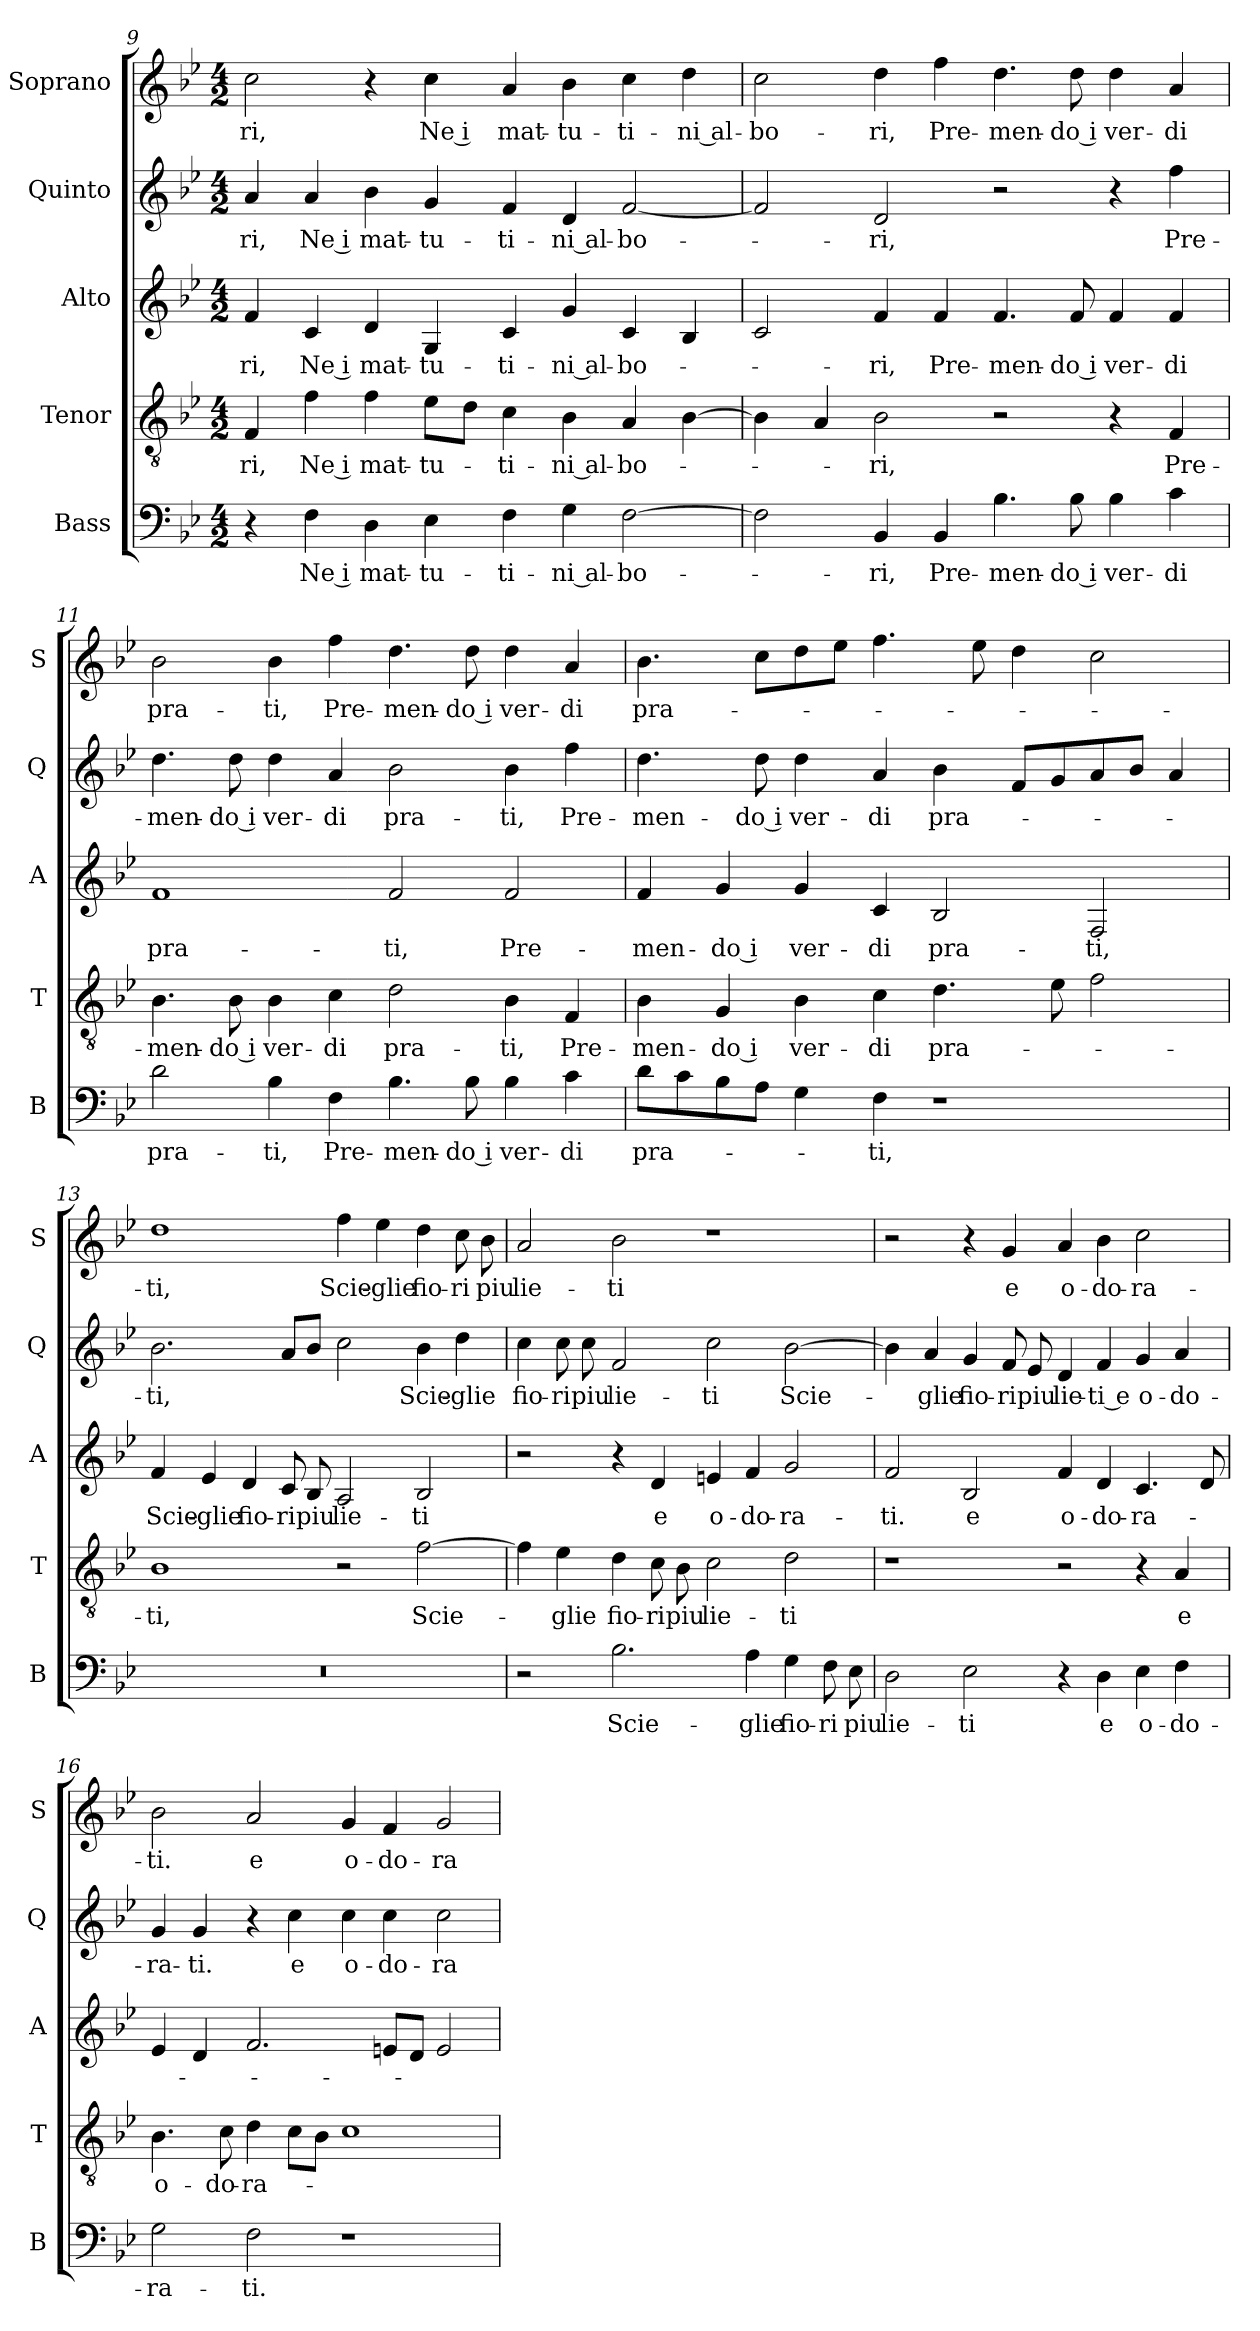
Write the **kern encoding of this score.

**kern	**text	**kern	**text	**kern	**text	**kern	**text	**kern	**text
*part5	*part5	*part4	*part4	*part3	*part3	*part2	*part2	*part1	*part1
*staff5	*staff5	*staff4	*staff4	*staff3	*staff3	*staff2	*staff2	*staff1	*staff1
*I"Bass	*	*I"Tenor	*	*I"Alto	*	*I"Quinto	*	*I"Soprano	*
*I'B	*	*I'T	*	*I'A	*	*I'Q	*	*I'S	*
*clefF4	*	*clefGv2	*	*clefG2	*	*clefG2	*	*clefG2	*
*k[b-e-]	*	*k[b-e-]	*	*k[b-e-]	*	*k[b-e-]	*	*k[b-e-]	*
*B-:	*	*B-:	*	*B-:	*	*B-:	*	*B-:	*
*M4/2	*	*M4/2	*	*M4/2	*	*M4/2	*	*M4/2	*
=9	=9	=9	=9	=9	=9	=9	=9	=9	=9
!	!	!	!LO:LY:b	!	!LO:LY:b	!	!LO:LY:b	!	!LO:LY:b
4r	.	4F/	-ri,	4f/	-ri,	4a/	-ri,	2cc\	-ri,
!	!LO:LY:b	!	!LO:LY:b	!	!LO:LY:b	!	!LO:LY:b	!	!
4F\	Ne i	4f\	Ne i	4c/	Ne i	4a/	Ne i	.	.
!	!LO:LY:b	!	!LO:LY:b	!	!LO:LY:b	!	!LO:LY:b	!	!
4D\	mat-	4f\	mat-	4d/	mat-	4b-\	mat-	4r	.
!	!LO:LY:b	!	!LO:LY:b	!	!LO:LY:b	!	!LO:LY:b	!	!LO:LY:b
4E-\	-tu-	8e-\L	-tu-	4G/	-tu-	4g/	-tu-	4cc\	Ne i
.	.	8d\J	.	.	.	.	.	.	.
!	!LO:LY:b	!	!LO:LY:b	!	!LO:LY:b	!	!LO:LY:b	!	!LO:LY:b
4F\	-ti-	4c\	-ti-	4c/	-ti-	4f/	-ti-	4a/	mat-
!	!LO:LY:b	!	!LO:LY:b	!	!LO:LY:b	!	!LO:LY:b	!	!LO:LY:b
4G\	-ni al-	4B-\	-ni al-	4g/	-ni al-	4d/	-ni al-	4b-\	-tu-
!	!LO:LY:b	!	!LO:LY:b	!	!LO:LY:b	!	!LO:LY:b	!	!LO:LY:b
[2F\	-bo-	4A/	-bo-	4c/	-bo-	[2f/	-bo-	4cc\	-ti-
!	!	!	!	!	!	!	!	!	!LO:LY:b
.	.	[4B-\	.	4B-/	.	.	.	4dd\	-ni al-
!!LO:LB:g=z
=10	=10	=10	=10	=10	=10	=10	=10	=10	=10
!	!	!	!	!	!	!	!	!	!LO:LY:b
2F\]	.	4B-\]	.	2c/	.	2f/]	.	2cc\	-bo-
.	.	4A/	.	.	.	.	.	.	.
!	!LO:LY:b	!	!LO:LY:b	!	!LO:LY:b	!	!LO:LY:b	!	!LO:LY:b
4BB-/	-ri,	2B-\	-ri,	4f/	-ri,	2d/	-ri,	4dd\	-ri,
!	!LO:LY:b	!	!	!	!LO:LY:b	!	!	!	!LO:LY:b
4BB-/	Pre-	.	.	4f/	Pre-	.	.	4ff\	Pre-
!	!LO:LY:b	!	!	!	!LO:LY:b	!	!	!	!LO:LY:b
4.B-\	-men-	2r	.	4.f/	-men-	2r	.	4.dd\	-men-
!	!LO:LY:b	!	!	!	!LO:LY:b	!	!	!	!LO:LY:b
8B-\	-do i	.	.	8f/	-do i	.	.	8dd\	-do i
!	!LO:LY:b	!	!	!	!LO:LY:b	!	!	!	!LO:LY:b
4B-\	ver-	4r	.	4f/	ver-	4r	.	4dd\	ver-
!	!LO:LY:b	!	!LO:LY:b	!	!LO:LY:b	!	!LO:LY:b	!	!LO:LY:b
4c\	-di	4F/	Pre-	4f/	-di	4ff\	Pre-	4a/	-di
=11	=11	=11	=11	=11	=11	=11	=11	=11	=11
!	!LO:LY:b	!	!LO:LY:b	!	!LO:LY:b	!	!LO:LY:b	!	!LO:LY:b
2d\	pra-	4.B-\	-men-	1f	pra-	4.dd\	-men-	2b-\	pra-
!	!	!	!LO:LY:b	!	!	!	!LO:LY:b	!	!
.	.	8B-\	-do i	.	.	8dd\	-do i	.	.
!	!LO:LY:b	!	!LO:LY:b	!	!	!	!LO:LY:b	!	!LO:LY:b
4B-\	-ti,	4B-\	ver-	.	.	4dd\	ver-	4b-\	-ti,
!	!LO:LY:b	!	!LO:LY:b	!	!	!	!LO:LY:b	!	!LO:LY:b
4F\	Pre-	4c\	-di	.	.	4a/	-di	4ff\	Pre-
!	!LO:LY:b	!	!LO:LY:b	!	!LO:LY:b	!	!LO:LY:b	!	!LO:LY:b
4.B-\	-men-	2d\	pra-	2f/	-ti,	2b-\	pra-	4.dd\	-men-
!	!LO:LY:b	!	!	!	!	!	!	!	!LO:LY:b
8B-\	-do i	.	.	.	.	.	.	8dd\	-do i
!	!LO:LY:b	!	!LO:LY:b	!	!LO:LY:b	!	!LO:LY:b	!	!LO:LY:b
4B-\	ver-	4B-\	-ti,	2f/	Pre-	4b-\	-ti,	4dd\	ver-
!	!LO:LY:b	!	!LO:LY:b	!	!	!	!LO:LY:b	!	!LO:LY:b
4c\	-di	4F/	Pre-	.	.	4ff\	Pre-	4a/	-di
=12	=12	=12	=12	=12	=12	=12	=12	=12	=12
!	!LO:LY:b	!	!LO:LY:b	!	!LO:LY:b	!	!LO:LY:b	!	!LO:LY:b
8d\L	pra-	4B-\	-men-	4f/	-men-	4.dd\	-men-	4.b-\	pra-
8c\	.	.	.	.	.	.	.	.	.
!	!	!	!LO:LY:b	!	!LO:LY:b	!	!	!	!
8B-\	.	4G/	-do i	4g/	-do i	.	.	.	.
!	!	!	!	!	!	!	!LO:LY:b	!	!
8A\J	.	.	.	.	.	8dd\	-do i	8cc\L	.
!	!	!	!LO:LY:b	!	!LO:LY:b	!	!LO:LY:b	!	!
4G\	.	4B-\	ver-	4g/	ver-	4dd\	ver-	8dd\	.
.	.	.	.	.	.	.	.	8ee-\J	.
!	!LO:LY:b	!	!LO:LY:b	!	!LO:LY:b	!	!LO:LY:b	!	!
4F\	-ti,	4c\	-di	4c/	-di	4a/	-di	4.ff\	.
!	!	!	!LO:LY:b	!	!LO:LY:b	!	!LO:LY:b	!	!
1r	.	4.d\	pra-	2B-/	pra-	4b-\	pra-	.	.
.	.	.	.	.	.	.	.	8ee-\	.
.	.	.	.	.	.	8f/L	.	4dd\	.
.	.	8e-\	.	.	.	8g/	.	.	.
!	!	!	!	!	!LO:LY:b	!	!	!	!
.	.	2f\	.	2F/	-ti,	8a/	.	2cc\	.
.	.	.	.	.	.	8b-/J	.	.	.
.	.	.	.	.	.	4a/	.	.	.
!!LO:LB:g=z
=13	=13	=13	=13	=13	=13	=13	=13	=13	=13
!	!	!	!LO:LY:b	!	!LO:LY:b	!	!LO:LY:b	!	!LO:LY:b
0r	.	1B-	-ti,	4f/	Scie-	2.b-\	-ti,	1dd	-ti,
!	!	!	!	!	!LO:LY:b	!	!	!	!
.	.	.	.	4e-/	-glie	.	.	.	.
!	!	!	!	!	!LO:LY:b	!	!	!	!
.	.	.	.	4d/	fio-	.	.	.	.
!	!	!	!	!	!LO:LY:b	!	!	!	!
.	.	.	.	8c/	-ri	8a/L	.	.	.
!	!	!	!	!	!LO:LY:b	!	!	!	!
.	.	.	.	8B-/	piu	8b-/J	.	.	.
!	!	!	!	!	!LO:LY:b	!	!	!	!LO:LY:b
.	.	2r	.	2A/	lie-	2cc\	.	4ff\	Scie-
!	!	!	!	!	!	!	!	!	!LO:LY:b
.	.	.	.	.	.	.	.	4ee-\	-glie
!	!	!	!LO:LY:b	!	!LO:LY:b	!	!LO:LY:b	!	!LO:LY:b
.	.	[2f\	Scie-	2B-/	-ti	4b-\	Scie-	4dd\	fio-
!	!	!	!	!	!	!	!LO:LY:b	!	!LO:LY:b
.	.	.	.	.	.	4dd\	-glie	8cc\	-ri
!	!	!	!	!	!	!	!	!	!LO:LY:b
.	.	.	.	.	.	.	.	8b-\	piu
=14	=14	=14	=14	=14	=14	=14	=14	=14	=14
!	!	!	!	!	!	!	!LO:LY:b	!	!LO:LY:b
2r	.	4f\]	.	2r	.	4cc\	fio-	2a/	lie-
!	!	!	!LO:LY:b	!	!	!	!LO:LY:b	!	!
.	.	4e-\	-glie	.	.	8cc\	-ri	.	.
!	!	!	!	!	!	!	!LO:LY:b	!	!
.	.	.	.	.	.	8cc\	piu	.	.
!	!LO:LY:b	!	!LO:LY:b	!	!	!	!LO:LY:b	!	!LO:LY:b
2.B-\	Scie-	4d\	fio-	4r	.	2f/	lie-	2b-\	-ti
!	!	!	!LO:LY:b	!	!LO:LY:b	!	!	!	!
.	.	8c\	-ri	4d/	e	.	.	.	.
!	!	!	!LO:LY:b	!	!	!	!	!	!
.	.	8B-\	piu	.	.	.	.	.	.
!	!	!	!LO:LY:b	!	!LO:LY:b	!	!LO:LY:b	!	!
.	.	2c\	lie-	4en/	o-	2cc\	-ti	1r	.
!	!LO:LY:b	!	!	!	!LO:LY:b	!	!	!	!
4A\	-glie	.	.	4f/	-do-	.	.	.	.
!	!LO:LY:b	!	!LO:LY:b	!	!LO:LY:b	!	!LO:LY:b	!	!
4G\	fio-	2d\	-ti	2g/	-ra-	[2b-\	Scie-	.	.
!	!LO:LY:b	!	!	!	!	!	!	!	!
8F\	-ri	.	.	.	.	.	.	.	.
!	!LO:LY:b	!	!	!	!	!	!	!	!
8E-\	piu	.	.	.	.	.	.	.	.
!!LO:PB:g=z
=15	=15	=15	=15	=15	=15	=15	=15	=15	=15
!	!LO:LY:b	!	!	!	!LO:LY:b	!	!	!	!
2D\	lie-	1r	.	2f/	-ti.	4b-\]	.	2r	.
!	!	!	!	!	!	!	!LO:LY:b	!	!
.	.	.	.	.	.	4a/	-glie	.	.
!	!LO:LY:b	!	!	!	!LO:LY:b	!	!LO:LY:b	!	!
2E-\	-ti	.	.	2B-/	e	4g/	fio-	4r	.
!	!	!	!	!	!	!	!LO:LY:b	!	!LO:LY:b
.	.	.	.	.	.	8f/	-ri	4g/	e
!	!	!	!	!	!	!	!LO:LY:b	!	!
.	.	.	.	.	.	8e-/	piu	.	.
!	!	!	!	!	!LO:LY:b	!	!LO:LY:b	!	!LO:LY:b
4r	.	2r	.	4f/	o-	4d/	lie-	4a/	o-
!	!LO:LY:b	!	!	!	!LO:LY:b	!	!LO:LY:b	!	!LO:LY:b
4D\	e	.	.	4d/	-do-	4f/	-ti e	4b-\	-do-
!	!LO:LY:b	!	!	!	!LO:LY:b	!	!LO:LY:b	!	!LO:LY:b
4E-\	o-	4r	.	4.c/	-ra-	4g/	o-	2cc\	-ra-
!	!LO:LY:b	!	!LO:LY:b	!	!	!	!LO:LY:b	!	!
4F\	-do-	4A/	e	.	.	4a/	-do-	.	.
.	.	.	.	8d/	.	.	.	.	.
=16	=16	=16	=16	=16	=16	=16	=16	=16	=16
!	!LO:LY:b	!	!LO:LY:b	!	!	!	!LO:LY:b	!	!LO:LY:b
2G\	-ra-	4.B-\	o-	4e-/	.	4g/	-ra-	2b-\	-ti.
!	!	!	!	!	!	!	!LO:LY:b	!	!
.	.	.	.	4d/	.	4g/	-ti.	.	.
!	!	!	!LO:LY:b	!	!	!	!	!	!
.	.	8c\	-do-	.	.	.	.	.	.
!	!LO:LY:b	!	!LO:LY:b	!	!	!	!	!	!LO:LY:b
2F\	-ti.	4d\	-ra-	2.f/	.	4r	.	2a/	e
!	!	!	!	!	!	!	!LO:LY:b	!	!
.	.	8c\L	.	.	.	4cc\	e	.	.
.	.	8B-\J	.	.	.	.	.	.	.
!	!	!	!	!	!	!	!LO:LY:b	!	!LO:LY:b
1r	.	1c	.	.	.	4cc\	o-	4g/	o-
!	!	!	!	!	!	!	!LO:LY:b	!	!LO:LY:b
.	.	.	.	8en/L	.	4cc\	-do-	4f/	-do-
.	.	.	.	8d/J	.	.	.	.	.
!	!	!	!	!	!	!	!LO:LY:b	!	!LO:LY:b
.	.	.	.	2e/	.	2cc\	-ra-	2g/	-ra-
=	=	=	=	=	=	=	=	=	=
*-	*-	*-	*-	*-	*-	*-	*-	*-	*-
